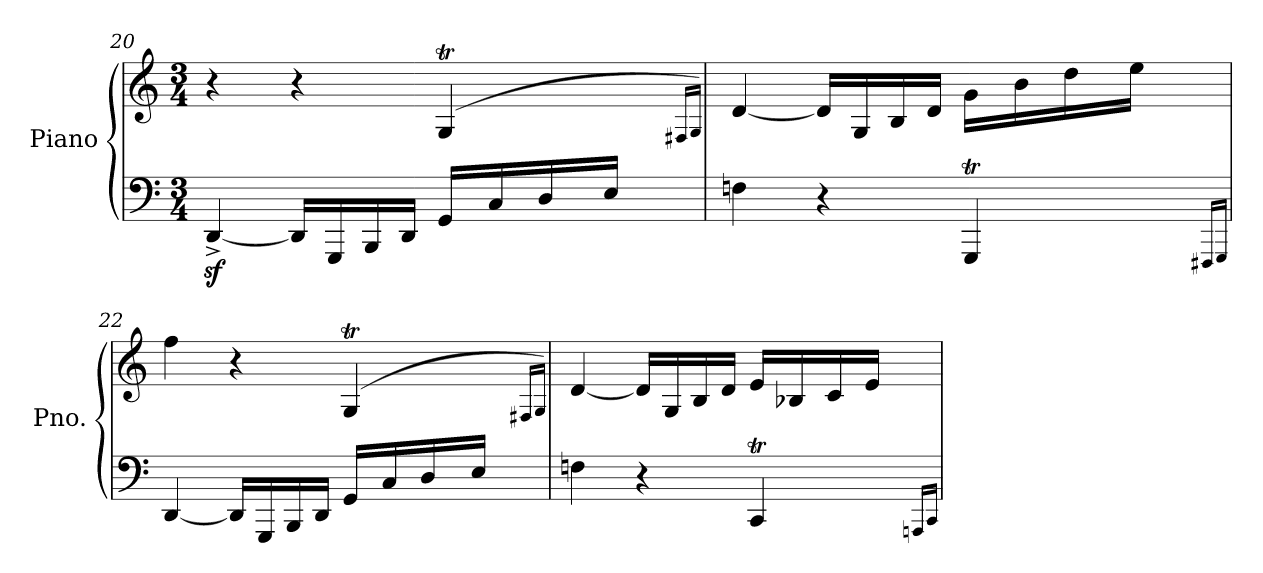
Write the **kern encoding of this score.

**kern	**kern
*part1	*part1
*staff2	*staff1
*I"Piano	*
*I'Pno.	*
*clefF4	*clefG2
*k[]	*k[]
*M3/4	*M3/4
=20	=20
*	*^
[4DDz>^/	4r	2ryy
16DD/LL]	4r	.
16GGG/	.	.
16BBB/	.	.
16DD/JJ	.	.
16GG/LL	(<4GT/	32A!yy
.	.	32G!yy
16C/	.	32A!yy
.	.	32G!yy
16D/	.	32A!yy
.	.	32G!yy
16E/JJ	.	32F#!yy
.	.	32G!yy
*	*v	*v
.	16qF#X/LL
.	16qG/JJ)
=21	=21
*^	*
4Fn\	2ryy	[4d/
4r	.	16d/LL]
.	.	16G/
.	.	16B/
.	.	16d/JJ
4GGGT/	32AAA!yy	16g\LL
.	32GGG!yy	.
.	32AAA!yy	16b\
.	32GGG!yy	.
.	32AAA!yy	16dd\
.	32GGG!yy	.
.	32FFF#!yy	16ee\JJ
.	32GGG!yy	.
*v	*v	*
16qFFF#X/LL	.
16qGGG/JJ	.
!!LO:LB:g=z
=22	=22
*	*^
[4DD/	4ff\	2ryy
16DD/LL]	4r	.
16GGG/	.	.
16BBB/	.	.
16DD/JJ	.	.
16GG/LL	(<4GT/	32A!yy
.	.	32G!yy
16C/	.	32A!yy
.	.	32G!yy
16D/	.	32A!yy
.	.	32G!yy
16E/JJ	.	32F#!yy
.	.	32G!yy
*	*v	*v
.	16qF#X/LL
.	16qG/JJ)
=23	=23
*^	*
4Fn\	2ryy	[4d/
4r	.	16d/LL]
.	.	16G/
.	.	16B/
.	.	16d/JJ
4CCT/	32DD!yy	16e/LL
.	32CC!yy	.
.	32DD!yy	16B-X/
.	32CC!yy	.
.	32DD!yy	16c/
.	32CC!yy	.
.	32AAA!yy	16e/JJ
.	32CC!yy	.
*v	*v	*
16qAAAn/LL	.
16qCC/JJ	.
=	=
*-	*-
